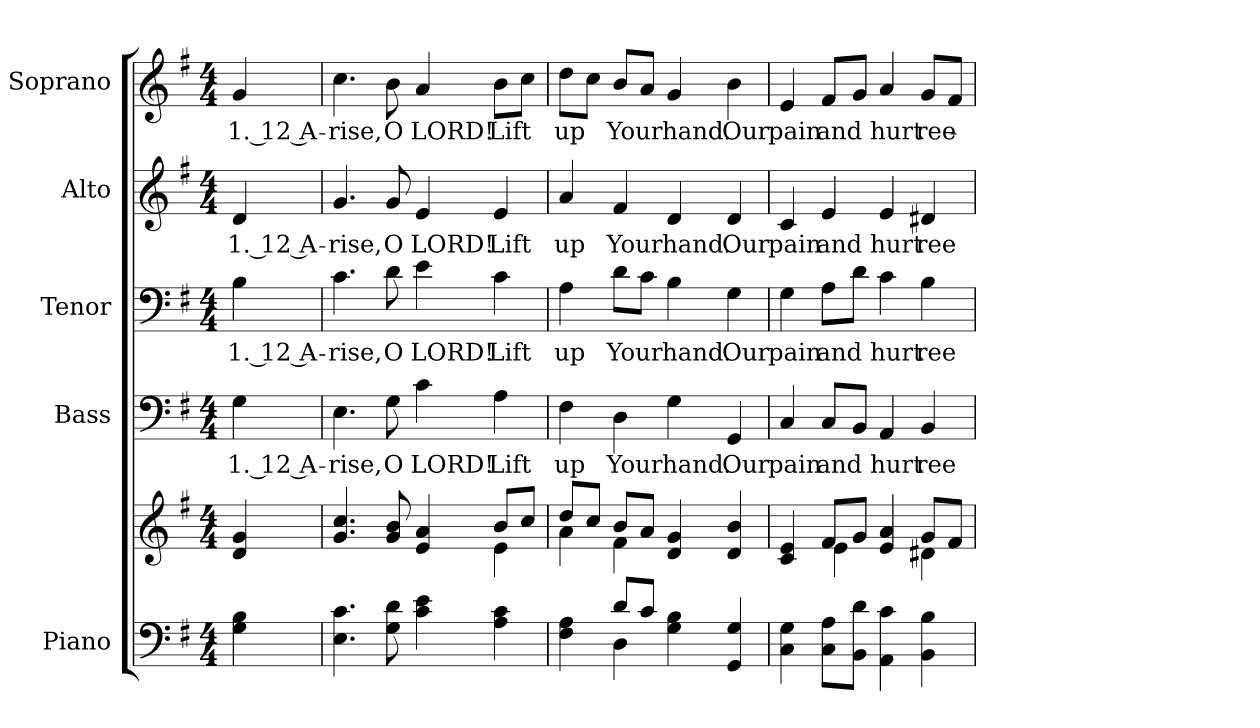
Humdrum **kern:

**kern	**kern	**kern	**text	**kern	**text	**kern	**text	**kern	**text
*part5	*part5	*part4	*part4	*part3	*part3	*part2	*part2	*part1	*part1
*staff6	*staff5	*staff4	*staff4	*staff3	*staff3	*staff2	*staff2	*staff1	*staff1
*I"Piano	*	*I"Bass	*	*I"Tenor	*	*I"Alto	*	*I"Soprano	*
*I'Pno.	*	*I'B.	*	*I'T.	*	*I'A.	*	*I'S.	*
!!LO:PB:g=z
*clefF4	*clefG2	*clefF4	*	*clefF4	*	*clefG2	*	*clefG2	*
*k[f#]	*k[f#]	*k[f#]	*	*k[f#]	*	*k[f#]	*	*k[f#]	*
*G:	*G:	*G:	*	*G:	*	*G:	*	*G:	*
*M4/4	*M4/4	*M4/4	*	*M4/4	*	*M4/4	*	*M4/4	*
*MM120	*MM120	*MM120	*	*MM120	*	*MM120	*	*MM120	*
=1	=1	=1	=1	=1	=1	=1	=1	=1	=1
!	!	!	!LO:LY:b:color=#000000	!	!	!	!	!	!
!	!	!	!	!	!LO:LY:b:color=#000000	!	!	!	!
!	!	!	!	!	!	!	!LO:LY:b:color=#000000	!	!
!	!	!	!	!	!	!	!	!	!LO:LY:b:color=#000000
4Gi\ 4Bi	4di/ 4gi	4Gi\	1. 12 A-	4Bi\	1. 12 A-	4di/	1. 12 A-	4gi/	1. 12 A-
=2	=2	=2	=2	=2	=2	=2	=2	=2	=2
*	*^	*	*	*	*	*	*	*	*
!	!	!	!	!LO:LY:b:color=#000000	!	!	!	!	!	!
!	!	!	!	!	!	!LO:LY:b:color=#000000	!	!	!	!
!	!	!	!	!	!	!	!	!LO:LY:b:color=#000000	!	!
!	!	!	!	!	!	!	!	!	!	!LO:LY:b:color=#000000
4.Ei\ 4.ci	4.gi/ 4.cci	2ryy	4.Ei\	-rise,	4.ci\	-rise,	4.gi/	-rise,	4.cci\	-rise,
!	!	!	!	!LO:LY:b:color=#000000	!	!	!	!	!	!
!	!	!	!	!	!	!LO:LY:b:color=#000000	!	!	!	!
!	!	!	!	!	!	!	!	!LO:LY:b:color=#000000	!	!
!	!	!	!	!	!	!	!	!	!	!LO:LY:b:color=#000000
8Gi\ 8di	8gi/ 8bi	.	8Gi\	O	8di\	O	8gi/	O	8bi\	O
!	!	!	!	!LO:LY:b:color=#000000	!	!	!	!	!	!
!	!	!	!	!	!	!LO:LY:b:color=#000000	!	!	!	!
!	!	!	!	!	!	!	!	!LO:LY:b:color=#000000	!	!
!	!	!	!	!	!	!	!	!	!	!LO:LY:b:color=#000000
4ci\ 4ei	4ei/ 4ai	4ryy	4ci\	LORD!	4ei\	LORD!	4ei/	LORD!	4ai/	LORD!
!	!	!	!	!LO:LY:b:color=#000000	!	!	!	!	!	!
!	!	!	!	!	!	!LO:LY:b:color=#000000	!	!	!	!
!	!	!	!	!	!	!	!	!LO:LY:b:color=#000000	!	!
!	!	!	!	!	!	!	!	!	!	!LO:LY:b:color=#000000
4Ai\ 4ci	8bi/L	4ei\	4Ai\	Lift	4ci\	Lift	4ei/	Lift	8bi\L	Lift
.	8cci/J	.	.	.	.	.	.	.	8cci\J	.
=3	=3	=3	=3	=3	=3	=3	=3	=3	=3	=3
*^	*	*	*	*	*	*	*	*	*	*
!	!	!	!	!	!LO:LY:b:color=#000000	!	!	!	!	!	!
!	!	!	!	!	!	!	!LO:LY:b:color=#000000	!	!	!	!
!	!	!	!	!	!	!	!	!	!LO:LY:b:color=#000000	!	!
!	!	!	!	!	!	!	!	!	!	!	!LO:LY:b:color=#000000
4F#i\ 4Ai	4ryy	8ddi/L	4ai\	4F#i\	up	4Ai\	up	4ai/	up	8ddi\L	up
.	.	8cci/J	.	.	.	.	.	.	.	8cci\J	.
!	!	!	!	!	!LO:LY:b:color=#000000	!	!	!	!	!	!
!	!	!	!	!	!	!	!LO:LY:b:color=#000000	!	!	!	!
!	!	!	!	!	!	!	!	!	!LO:LY:b:color=#000000	!	!
!	!	!	!	!	!	!	!	!	!	!	!LO:LY:b:color=#000000
8di/L	4Di\	8bi/L	4f#i\	4Di\	Your	8di\L	Your	4f#i/	Your	8bi/L	Your
8ci/J	.	8ai/J	.	.	.	8ci\J	.	.	.	8ai/J	.
!	!	!	!	!	!LO:LY:b:color=#000000	!	!	!	!	!	!
!	!	!	!	!	!	!	!LO:LY:b:color=#000000	!	!	!	!
!	!	!	!	!	!	!	!	!	!LO:LY:b:color=#000000	!	!
!	!	!	!	!	!	!	!	!	!	!	!LO:LY:b:color=#000000
4Gi\ 4Bi	2ryy	4di/ 4gi	2ryy	4Gi\	hand.	4Bi\	hand.	4di/	hand.	4gi/	hand.
!	!	!	!	!	!LO:LY:b:color=#000000	!	!	!	!	!	!
!	!	!	!	!	!	!	!LO:LY:b:color=#000000	!	!	!	!
!	!	!	!	!	!	!	!	!	!LO:LY:b:color=#000000	!	!
!	!	!	!	!	!	!	!	!	!	!	!LO:LY:b:color=#000000
4GGi/ 4Gi	.	4di/ 4bi	.	4GGi/	Our	4Gi\	Our	4di/	Our	4bi\	Our
*v	*v	*	*	*	*	*	*	*	*	*	*
=4	=4	=4	=4	=4	=4	=4	=4	=4	=4	=4
!	!	!	!	!LO:LY:b:color=#000000	!	!	!	!	!	!
!	!	!	!	!	!	!LO:LY:b:color=#000000	!	!	!	!
!	!	!	!	!	!	!	!	!LO:LY:b:color=#000000	!	!
!	!	!	!	!	!	!	!	!	!	!LO:LY:b:color=#000000
4Ci\ 4Gi	4ci/ 4ei	4ryy	4Ci/	pain	4Gi\	pain	4ci/	pain	4ei/	pain
!	!	!	!	!LO:LY:b:color=#000000	!	!	!	!	!	!
!	!	!	!	!	!	!LO:LY:b:color=#000000	!	!	!	!
!	!	!	!	!	!	!	!	!LO:LY:b:color=#000000	!	!
!	!	!	!	!	!	!	!	!	!	!LO:LY:b:color=#000000
8Ci\ 8AiL	8f#i/L	4ei\	8Ci/L	and	8Ai\L	and	4ei/	and	8f#i/L	and
8BBi\ 8diJ	8gi/J	.	8BBi/J	.	8di\J	.	.	.	8gi/J	.
!	!	!	!	!LO:LY:b:color=#000000	!	!	!	!	!	!
!	!	!	!	!	!	!LO:LY:b:color=#000000	!	!	!	!
!	!	!	!	!	!	!	!	!LO:LY:b:color=#000000	!	!
!	!	!	!	!	!	!	!	!	!	!LO:LY:b:color=#000000
4AAi\ 4ci	4ei/ 4ai	4ryy	4AAi/	hurt	4ci\	hurt	4ei/	hurt	4ai/	hurt
!	!	!	!	!LO:LY:b:color=#000000	!	!	!	!	!	!
!	!	!	!	!	!	!LO:LY:b:color=#000000	!	!	!	!
!	!	!	!	!	!	!	!	!LO:LY:b:color=#000000	!	!
!	!	!	!	!	!	!	!	!	!	!LO:LY:b:color=#000000
4BBi\ 4Bi	8gi/L	4d#Xi\	4BBi/	ree-	4Bi\	ree-	4d#Xi/	ree-	8gi/L	ree-
.	8f#i/J	.	.	.	.	.	.	.	8f#i/J	.
*	*v	*v	*	*	*	*	*	*	*	*
=	=	=	=	=	=	=	=	=	=
*-	*-	*-	*-	*-	*-	*-	*-	*-	*-
